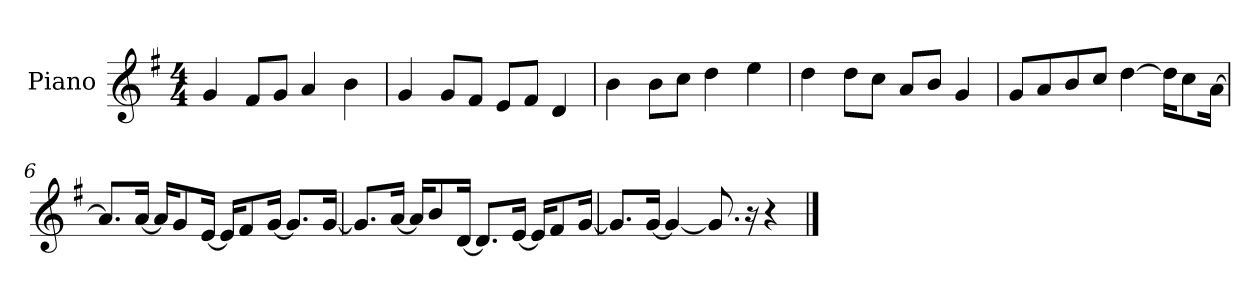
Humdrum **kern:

**kern
*part1
*staff1
*I"Piano
*I'P-no
*clefG2
*k[f#]
*M4/4
*MM90
=1
4g/
8f#/L
8g/J
4a/
4b\
=2
4g/
8g/L
8f#/J
8e/L
8f#/J
4d/
=3
4b\
8b\L
8cc\J
4dd\
4ee\
=4
4dd\
8dd\L
8cc\J
8a/L
8b/J
4g/
=5
8g/L
8a/
8b/
8cc/J
[4dd\
16dd\KL]
8cc\
[16a\Jk
!!LO:LB:g=z
=6
8.a/L]
[16a/Jk
16a/KL]
8g/
[16e/Jk
16e/KL]
8f#/
[16g/Jk
8.g/L]
[16g/Jk
=7
8.g/L]
[16a/Jk
16a/KL]
8b/
[16d/Jk
8.d/L]
[16e/Jk
16e/KL]
8f#/
[16g/Jk
=8
8.g/L]
[16g/Jk
4g/_
8.g/]
16r
4r
==
*-
